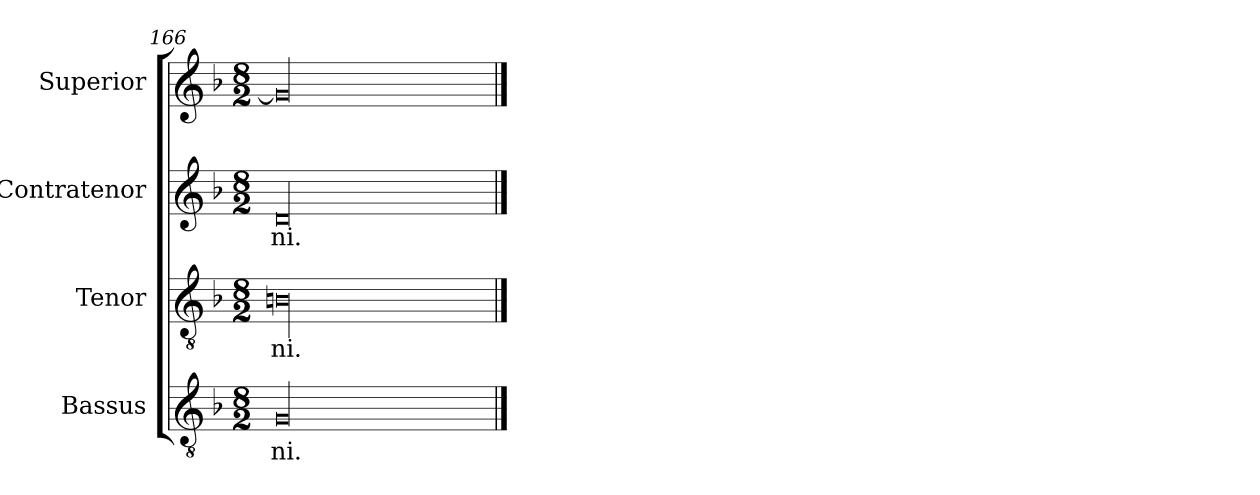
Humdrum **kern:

**kern	**text	**kern	**text	**kern	**text	**kern
*part4	*part4	*part3	*part3	*part2	*part2	*part1
*staff4	*staff4	*staff3	*staff3	*staff2	*staff2	*staff1
*I"Bassus	*	*I"Tenor	*	*I"Contratenor	*	*I"Superior
*clefGv2	*	*clefGv2	*	*clefG2	*	*clefG2
*k[b-]	*	*k[b-]	*	*k[b-]	*	*k[b-]
*M8/2	*	*M8/2	*	*M8/2	*	*M8/2
=166	=166	=166	=166	=166	=166	=166
00G/	-ni.	00Bn\	-ni.	00d/	-ni.	00g/]
==	==	==	==	==	==	==
*-	*-	*-	*-	*-	*-	*-
